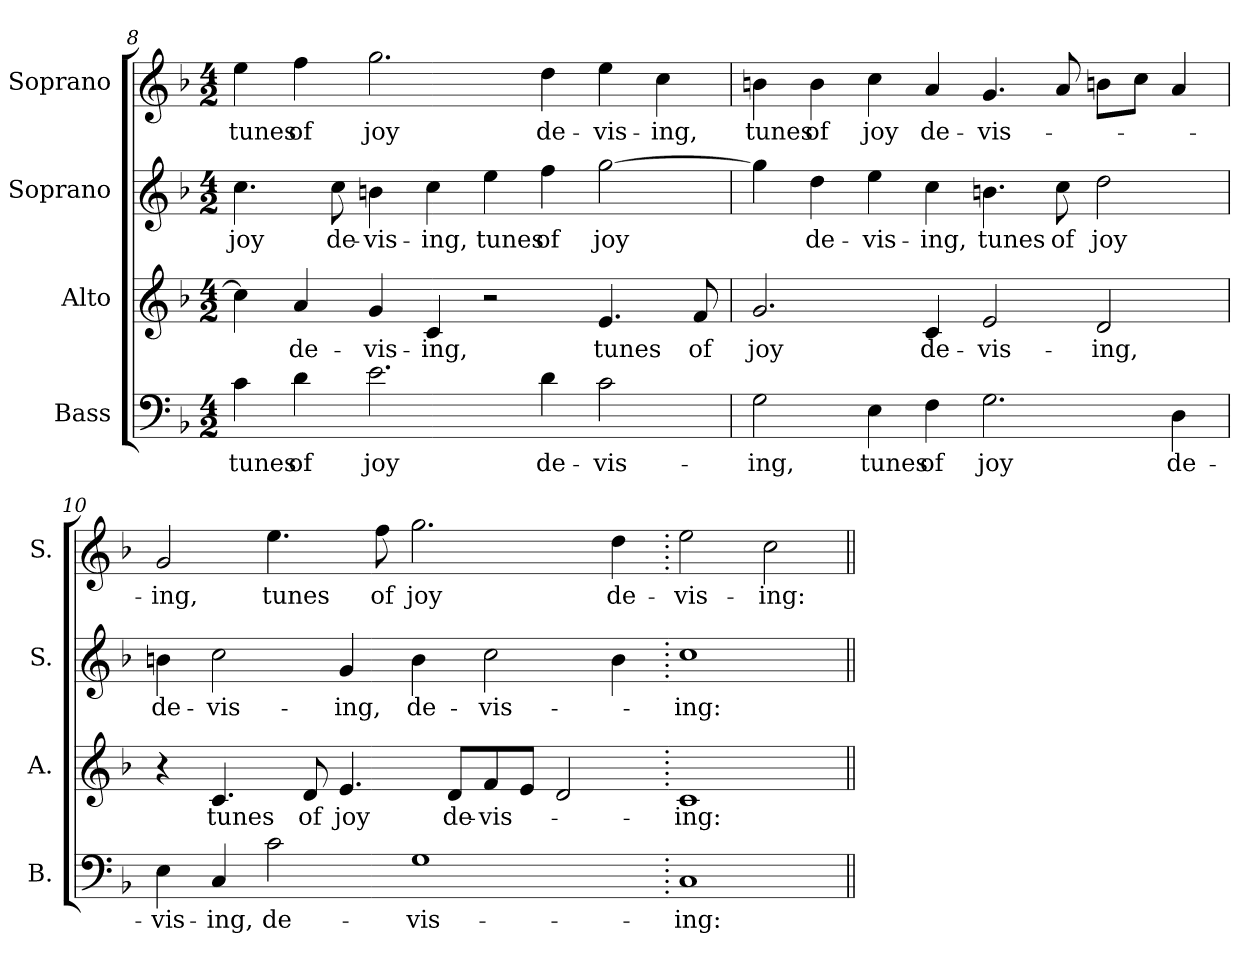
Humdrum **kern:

**kern	**text	**kern	**text	**kern	**text	**kern	**text
*part4	*part4	*part3	*part3	*part2	*part2	*part1	*part1
*staff4	*staff4	*staff3	*staff3	*staff2	*staff2	*staff1	*staff1
*I"Bass	*	*I"Alto	*	*I"Soprano	*	*I"Soprano	*
*I'B.	*	*I'A.	*	*I'S.	*	*I'S.	*
*clefF4	*	*clefG2	*	*clefG2	*	*clefG2	*
*k[b-]	*	*k[b-]	*	*k[b-]	*	*k[b-]	*
*F:	*	*F:	*	*F:	*	*F:	*
*M4/2	*	*M4/2	*	*M4/2	*	*M4/2	*
=8	=8	=8	=8	=8	=8	=8	=8
!	!LO:LY:b:color=#000000	!	!	!	!	!	!
!	!	!	!	!	!LO:LY:b:color=#000000	!	!
!	!	!	!	!	!	!	!LO:LY:b:color=#000000
4ci\	tunes	4cci\]	.	4.cci\	joy	4eei\	tunes
!	!LO:LY:b:color=#000000	!	!	!	!	!	!
!	!	!	!LO:LY:b:color=#000000	!	!	!	!
!	!	!	!	!	!	!	!LO:LY:b:color=#000000
4di\	of	4ai/	de-	.	.	4ffi\	of
!	!	!	!	!	!LO:LY:b:color=#000000	!	!
.	.	.	.	8cci\	de-	.	.
!	!LO:LY:b:color=#000000	!	!	!	!	!	!
!	!	!	!LO:LY:b:color=#000000	!	!	!	!
!	!	!	!	!	!LO:LY:b:color=#000000	!	!
!	!	!	!	!	!	!	!LO:LY:b:color=#000000
2.ei\	joy	4gi/	-vis-	4bni\	-vis-	2.ggi\	joy
!	!	!	!LO:LY:b:color=#000000	!	!	!	!
!	!	!	!	!	!LO:LY:b:color=#000000	!	!
.	.	4ci/	-ing,	4cci\	-ing,	.	.
!	!	!	!	!	!LO:LY:b:color=#000000	!	!
.	.	2r	.	4eei\	tunes	.	.
!	!LO:LY:b:color=#000000	!	!	!	!	!	!
!	!	!	!	!	!LO:LY:b:color=#000000	!	!
!	!	!	!	!	!	!	!LO:LY:b:color=#000000
4di\	de-	.	.	4ffi\	of	4ddi\	de-
!	!LO:LY:b:color=#000000	!	!	!	!	!	!
!	!	!	!LO:LY:b:color=#000000	!	!	!	!
!	!	!	!	!	!LO:LY:b:color=#000000	!	!
!	!	!	!	!	!	!	!LO:LY:b:color=#000000
2ci\	-vis-	4.ei/	tunes	[2ggi\	joy	4eei\	-vis-
!	!	!	!	!	!	!	!LO:LY:b:color=#000000
.	.	.	.	.	.	4cci\	-ing,
!	!	!	!LO:LY:b:color=#000000	!	!	!	!
.	.	8fi/	of	.	.	.	.
!!LO:LB:g=z
=9	=9	=9	=9	=9	=9	=9	=9
!	!LO:LY:b:color=#000000	!	!	!	!	!	!
!	!	!	!LO:LY:b:color=#000000	!	!	!	!
!	!	!	!	!	!	!	!LO:LY:b:color=#000000
2Gi\	-ing,	2.gi/	joy	4ggi\]	.	4bni\	tunes
!	!	!	!	!	!LO:LY:b:color=#000000	!	!
!	!	!	!	!	!	!	!LO:LY:b:color=#000000
.	.	.	.	4ddi\	de-	4bi\	of
!	!LO:LY:b:color=#000000	!	!	!	!	!	!
!	!	!	!	!	!LO:LY:b:color=#000000	!	!
!	!	!	!	!	!	!	!LO:LY:b:color=#000000
4Ei\	tunes	.	.	4eei\	-vis-	4cci\	joy
!	!LO:LY:b:color=#000000	!	!	!	!	!	!
!	!	!	!LO:LY:b:color=#000000	!	!	!	!
!	!	!	!	!	!LO:LY:b:color=#000000	!	!
!	!	!	!	!	!	!	!LO:LY:b:color=#000000
4Fi\	of	4ci/	de-	4cci\	-ing,	4ai/	de-
!	!LO:LY:b:color=#000000	!	!	!	!	!	!
!	!	!	!LO:LY:b:color=#000000	!	!	!	!
!	!	!	!	!	!LO:LY:b:color=#000000	!	!
!	!	!	!	!	!	!	!LO:LY:b:color=#000000
2.Gi\	joy	2ei/	-vis-	4.bni\	tunes	4.gi/	-vis-
!	!	!	!	!	!LO:LY:b:color=#000000	!	!
.	.	.	.	8cci\	of	8ai/	.
!	!	!	!LO:LY:b:color=#000000	!	!	!	!
!	!	!	!	!	!LO:LY:b:color=#000000	!	!
.	.	2di/	-ing,	2ddi\	joy	8bni\L	.
.	.	.	.	.	.	8cci\J	.
!	!LO:LY:b:color=#000000	!	!	!	!	!	!
4Di\	de-	.	.	.	.	4ai/	.
=10	=10	=10	=10	=10	=10	=10	=10
!	!LO:LY:b:color=#000000	!	!	!	!	!	!
!	!	!	!	!	!LO:LY:b:color=#000000	!	!
!	!	!	!	!	!	!	!LO:LY:b:color=#000000
4Ei\	-vis-	4r	.	4bni\	de-	2gi/	-ing,
!	!LO:LY:b:color=#000000	!	!	!	!	!	!
!	!	!	!LO:LY:b:color=#000000	!	!	!	!
!	!	!	!	!	!LO:LY:b:color=#000000	!	!
4Ci/	-ing,	4.ci/	tunes	2cci\	-vis-	.	.
!	!LO:LY:b:color=#000000	!	!	!	!	!	!
!	!	!	!	!	!	!	!LO:LY:b:color=#000000
2ci\	de-	.	.	.	.	4.eei\	tunes
!	!	!	!LO:LY:b:color=#000000	!	!	!	!
.	.	8di/	of	.	.	.	.
!	!	!	!LO:LY:b:color=#000000	!	!	!	!
!	!	!	!	!	!LO:LY:b:color=#000000	!	!
.	.	4.ei/	joy	4gi/	-ing,	.	.
!	!	!	!	!	!	!	!LO:LY:b:color=#000000
.	.	.	.	.	.	8ffi\	of
!	!LO:LY:b:color=#000000	!	!	!	!	!	!
!	!	!	!	!	!LO:LY:b:color=#000000	!	!
!	!	!	!	!	!	!	!LO:LY:b:color=#000000
1Gi	-vis-	.	.	4bi\	de-	2.ggi\	joy
!	!	!	!LO:LY:b:color=#000000	!	!	!	!
.	.	8di/L	de-	.	.	.	.
!	!	!	!LO:LY:b:color=#000000	!	!	!	!
!	!	!	!	!	!LO:LY:b:color=#000000	!	!
.	.	8fi/	-vis-	2cci\	-vis-	.	.
.	.	8ei/J	.	.	.	.	.
.	.	2di/	.	.	.	.	.
!	!	!	!	!	!	!	!LO:LY:b:color=#000000
.	.	.	.	4bi\	.	4ddi\	de-
=11.	=11.	=11.	=11.	=11.	=11.	=11.	=11.
!	!LO:LY:b:color=#000000	!	!	!	!	!	!
!	!	!	!LO:LY:b:color=#000000	!	!	!	!
!	!	!	!	!	!LO:LY:b:color=#000000	!	!
!	!	!	!	!	!	!	!LO:LY:b:color=#000000
1Ci	-ing:	1ci	-ing:	1cci	-ing:	2eei\	-vis-
!	!	!	!	!	!	!	!LO:LY:b:color=#000000
.	.	.	.	.	.	2cci\	-ing:
=||	=||	=||	=||	=||	=||	=||	=||
*-	*-	*-	*-	*-	*-	*-	*-
